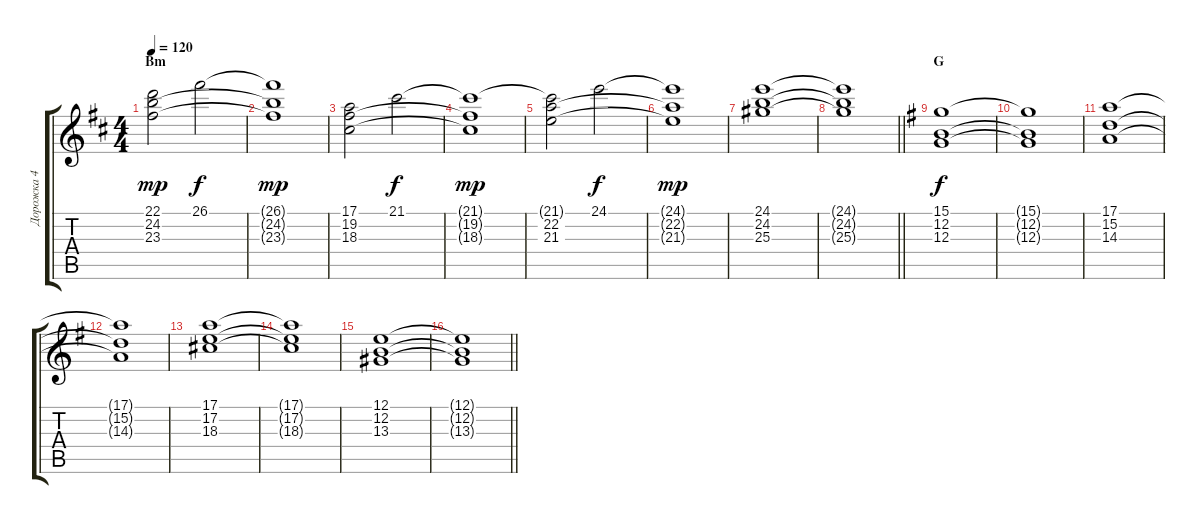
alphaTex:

\track ("Дорожка 4" "Дорожка 4") {instrument stringensemble2}
\staff {score tabs}
\tuning (E4 B3 G3 D3 A2 E2) {hide}
\ts (4 4)
\section ("" "Bm")
\tempo 120
\clef g2
\ks bminor
(22.1 24.2 23.3).2{dy mp} 26.1.2{dy f} |
(26.1{t} 24.2{t} 23.3{t}).1{dy mp} |
(17.1 19.2 18.3).2 21.1.2{dy f} |
(21.1{t} 19.2{t} 18.3{t}).1{dy mp} |
(21.1{t} 22.2 21.3).2 24.1.2{dy f} |
(24.1{t} 22.2{t} 21.3{t}).1{dy mp} |
(24.1 24.2 25.3).1 |
\barLineRight lightlight
(24.1{t} 24.2{t} 25.3{t}).1 |
\section ("" "G")
\ks g
(15.1 12.2 12.3).1{dy f volume 8} |
(15.1{t} 12.2{t} 12.3{t}).1 |
(17.1 15.2 14.3).1 |
(17.1{t} 15.2{t} 14.3{t}).1 |
(17.1 17.2 18.3).1 |
(17.1{t} 17.2{t} 18.3{t}).1 |
(12.1 12.2 13.3).1{volume 5 instrument stringensemble2} |
\barLineRight lightlight
(12.1{t} 12.2{t} 13.3{t}).1
